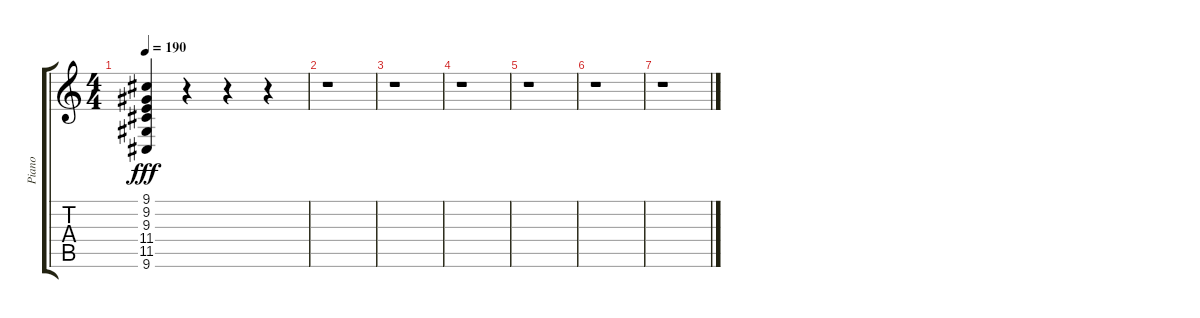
\track ("Piano" "Piano") {instrument acousticgrandpiano}
\staff {score tabs}
\tuning (E4 B3 G3 D3 A2 E2) {hide}
\ts (4 4)
\tempo 190
\clef g2
\ks c
(9.1 9.2 9.3 11.4 11.5 9.6).4{dy fff} r.4 r.4 r.4 |
r.1 |
r.1 |
r.1 |
r.1 |
r.1 |
r.1
